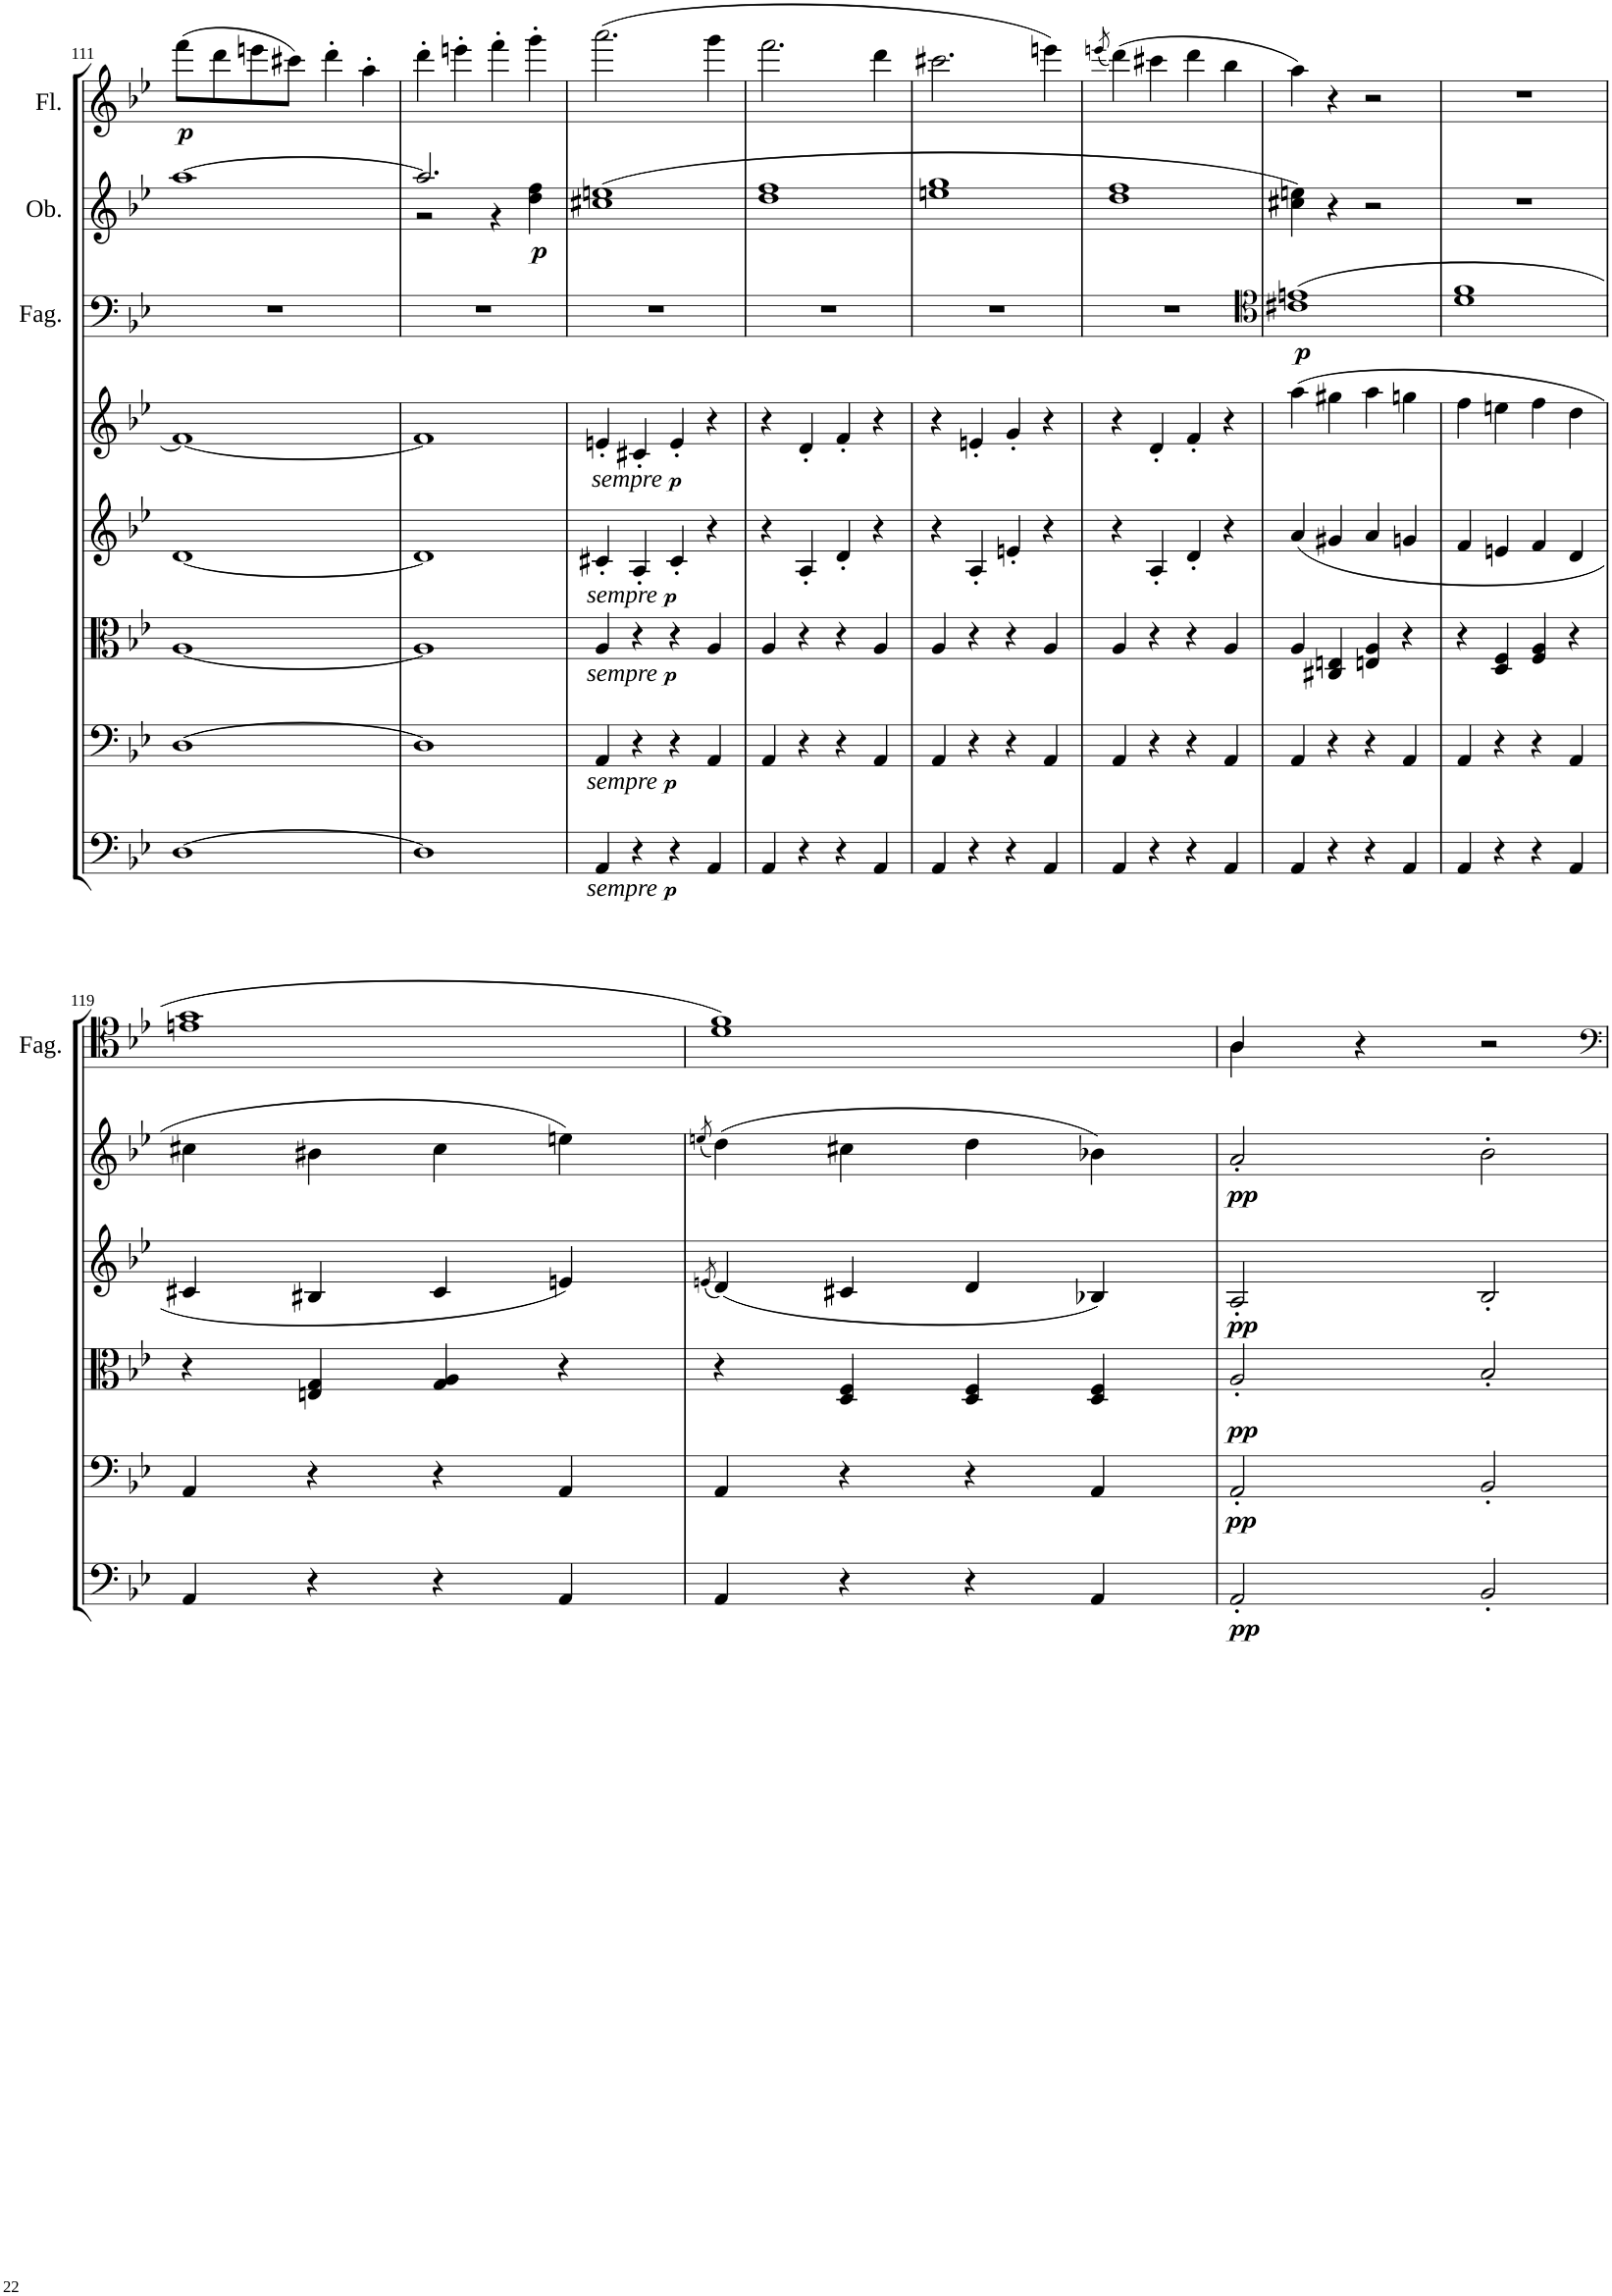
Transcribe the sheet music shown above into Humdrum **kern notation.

**kern	**dynam	**kern	**dynam	**kern	**dynam	**kern	**dynam	**kern	**dynam	**kern	**dynam	**kern	**dynam	**kern	**dynam
*part8	*part8	*part7	*part7	*part6	*part6	*part5	*part5	*part4	*part4	*part3	*part3	*part2	*part2	*part1	*part1
*staff8	*staff8	*staff7	*staff7	*staff6	*staff6	*staff5	*staff5	*staff4	*staff4	*staff3	*staff3	*staff2	*staff2	*staff1	*staff1
*I"Contrabasso	*	*I"Violoncello	*	*I"Viola	*	*I"Violino II	*	*I"Violino I	*	*I"Fagotti	*	*I"Oboi	*	*I"Flauto	*
*	*	*	*	*	*	*	*	*	*	*I'Fag.	*	*I'Ob.	*	*I'Fl.	*
!!LO:PB:g=z
*clefF4	*	*clefF4	*	*clefC3	*	*clefG2	*	*clefG2	*	*clefF4	*	*clefG2	*	*clefG2	*
*Trd7c12	*	*	*	*	*	*	*	*	*	*	*	*	*	*	*
*k[b-e-]	*	*k[b-e-]	*	*k[b-e-]	*	*k[b-e-]	*	*k[b-e-]	*	*k[b-e-]	*	*k[b-e-]	*	*k[b-e-]	*
*M2/2	*	*M2/2	*	*M2/2	*	*M2/2	*	*M2/2	*	*M2/2	*	*M2/2	*	*M2/2	*
*met(c|)	*	*met(c|)	*	*met(c|)	*	*met(c|)	*	*met(c|)	*	*met(c|)	*	*met(c|)	*	*met(c|)	*
=111	=111	=111	=111	=111	=111	=111	=111	=111	=111	=111	=111	=111	=111	=111	=111
!	!	!	!	!	!	!	!	!	!	!	!	!	!	!	!LO:DY:b
[1D	.	[1D	.	[1A	.	[1d	.	1f_	.	1r	.	[1aa	.	(8fff\L	p
.	.	.	.	.	.	.	.	.	.	.	.	.	.	8ddd\	.
.	.	.	.	.	.	.	.	.	.	.	.	.	.	8eeen\	.
.	.	.	.	.	.	.	.	.	.	.	.	.	.	8ccc#X\J)	.
.	.	.	.	.	.	.	.	.	.	.	.	.	.	4ddd'\	.
.	.	.	.	.	.	.	.	.	.	.	.	.	.	4aa'\	.
=112	=112	=112	=112	=112	=112	=112	=112	=112	=112	=112	=112	=112	=112	=112	=112
*	*	*	*	*	*	*	*	*	*	*	*	*^	*	*	*
1D]	.	1D]	.	1A]	.	1d]	.	1f]	.	1r	.	2.aa/]	2r	.	4ddd'\	.
.	.	.	.	.	.	.	.	.	.	.	.	.	.	.	4eeen'\	.
.	.	.	.	.	.	.	.	.	.	.	.	.	4r	.	4fff'\	.
!	!	!	!	!	!	!	!	!	!	!	!	!	!	!LO:DY:b	!	!
.	.	.	.	.	.	.	.	.	.	.	.	4dd\ 4ff\	4ryy	p	4ggg'\	.
=113	=113	=113	=113	=113	=113	=113	=113	=113	=113	=113	=113	=113	=113	=113	=113	=113
!	!	!	!	!	!	!	!	!LO:TX:b:i:t=sempre	!	!	!	!	!	!	!	!
!	!	!	!	!	!	!LO:TX:b:i:t=sempre	!	!	!	!	!	!	!	!	!	!
!	!	!	!	!LO:TX:b:i:t=sempre	!	!	!	!	!	!	!	!	!	!	!	!
!	!	!LO:TX:b:i:t=sempre	!	!	!	!	!	!	!	!	!	!	!	!	!	!
!LO:TX:b:i:t=sempre	!	!	!	!	!	!	!	!	!	!	!	!	!	!	!	!
*	*	*	*	*	*	*	*	*	*	*	*	*v	*v	*	*	*
4AA/	.	4AA/	.	4A/	.	4c#X'/	.	4en'/	.	1r	.	(1cc#X 1een	.	(2.aaa\	.
4r	.	4r	.	4r	.	4A'/	.	4c#X'/	.	.	.	.	.	.	.
4r	.	4r	.	4r	.	4c#'/	.	4e'/	.	.	.	.	.	.	.
4AA/	.	4AA/	.	4A/	.	4r	.	4r	.	.	.	.	.	4ggg\	.
=114	=114	=114	=114	=114	=114	=114	=114	=114	=114	=114	=114	=114	=114	=114	=114
4AA/	.	4AA/	.	4A/	.	4r	.	4r	.	1r	.	1dd 1ff	.	2.fff\	.
4r	.	4r	.	4r	.	4A'/	.	4d'/	.	.	.	.	.	.	.
4r	.	4r	.	4r	.	4d'/	.	4f'/	.	.	.	.	.	.	.
4AA/	.	4AA/	.	4A/	.	4r	.	4r	.	.	.	.	.	4ddd\	.
=115	=115	=115	=115	=115	=115	=115	=115	=115	=115	=115	=115	=115	=115	=115	=115
4AA/	.	4AA/	.	4A/	.	4r	.	4r	.	1r	.	1een 1gg	.	2.ccc#X\	.
4r	.	4r	.	4r	.	4A'/	.	4en'/	.	.	.	.	.	.	.
4r	.	4r	.	4r	.	4en'/	.	4g'/	.	.	.	.	.	.	.
4AA/	.	4AA/	.	4A/	.	4r	.	4r	.	.	.	.	.	4eeen\)	.
=116	=116	=116	=116	=116	=116	=116	=116	=116	=116	=116	=116	=116	=116	=116	=116
.	.	.	.	.	.	.	.	.	.	.	.	.	.	(8qeeen/	.
4AA/	.	4AA/	.	4A/	.	4r	.	4r	.	1r	.	1dd 1ff	.	(4ddd\)	.
4r	.	4r	.	4r	.	4A'/	.	4d'/	.	.	.	.	.	4ccc#X\	.
4r	.	4r	.	4r	.	4d'/	.	4f'/	.	.	.	.	.	4ddd\	.
4AA/	.	4AA/	.	4A/	.	4r	.	4r	.	.	.	.	.	4bb-\	.
=117	=117	=117	=117	=117	=117	=117	=117	=117	=117	=117	=117	=117	=117	=117	=117
*	*	*	*	*	*	*	*	*	*	*clefC4	*	*	*	*	*
!	!	!	!	!	!	!	!	!	!	!	!LO:DY:b	!	!	!	!
4AA/	.	4AA/	.	4A/	.	(4a/	.	(4aa\	.	(1c#X 1en	p	4cc#X\ 4een\)	.	4aa\)	.
4r	.	4r	.	4C#X/ 4En/	.	4g#X/	.	4gg#X\	.	.	.	4r	.	4r	.
4r	.	4r	.	4En/ 4A/	.	4a/	.	4aa\	.	.	.	2r	.	2r	.
4AA/	.	4AA/	.	4r	.	4gn/	.	4ggn\	.	.	.	.	.	.	.
=118	=118	=118	=118	=118	=118	=118	=118	=118	=118	=118	=118	=118	=118	=118	=118
4AA/	.	4AA/	.	4r	.	4f/	.	4ff\	.	1d 1f	.	1r	.	1r	.
4r	.	4r	.	4D/ 4F/	.	4en/	.	4een\	.	.	.	.	.	.	.
4r	.	4r	.	4F/ 4A/	.	4f/	.	4ff\	.	.	.	.	.	.	.
4AA/	.	4AA/	.	4r	.	4d/	.	4dd\	.	.	.	.	.	.	.
!!LO:LB:g=z
=119	=119	=119	=119	=119	=119	=119	=119	=119	=119	=119	=119	=119	=119	=119	=119
4AA/	.	4AA/	.	4r	.	4c#X/	.	4cc#X\	.	1en 1g	.	1r	.	1r	.
4r	.	4r	.	4En/ 4G/	.	4B#X/	.	4b#X\	.	.	.	.	.	.	.
4r	.	4r	.	4G/ 4A/	.	4c#/	.	4cc#\	.	.	.	.	.	.	.
4AA/	.	4AA/	.	4r	.	4en/)	.	4een\)	.	.	.	.	.	.	.
=120	=120	=120	=120	=120	=120	=120	=120	=120	=120	=120	=120	=120	=120	=120	=120
.	.	.	.	.	.	(8qen/	.	(8qeen/	.	.	.	.	.	.	.
4AA/	.	4AA/	.	4r	.	(4d/)	.	(4dd\)	.	1d 1f)	.	1r	.	1r	.
4r	.	4r	.	4D/ 4F/	.	4c#X/	.	4cc#X\	.	.	.	.	.	.	.
4r	.	4r	.	4D/ 4F/	.	4d/	.	4dd\	.	.	.	.	.	.	.
4AA/	.	4AA/	.	4D/ 4F/	.	4B-X/)	.	4b-X\)	.	.	.	.	.	.	.
=121	=121	=121	=121	=121	=121	=121	=121	=121	=121	=121	=121	=121	=121	=121	=121
*	*	*	*	*	*	*	*	*	*	*^	*	*	*	*	*
!	!LO:DY:b	!	!LO:DY:b	!	!LO:DY:b	!	!LO:DY:b	!	!LO:DY:b	!	!	!	!	!	!	!
2AA'/	pp	2AA'/	pp	2A'/	pp	2A'/	pp	2a'/	pp	4A/	4A\	.	1r	.	1r	.
.	.	.	.	.	.	.	.	.	.	4r	2.ryy	.	.	.	.	.
2BB-'/	.	2BB-'/	.	2B-'/	.	2B-'/	.	2b-'\	.	2r	.	.	.	.	.	.
*	*	*	*	*	*	*	*	*	*	*v	*v	*	*	*	*	*
=	=	=	=	=	=	=	=	=	=	=	=	=	=	=	=
*-	*-	*-	*-	*-	*-	*-	*-	*-	*-	*-	*-	*-	*-	*-	*-
